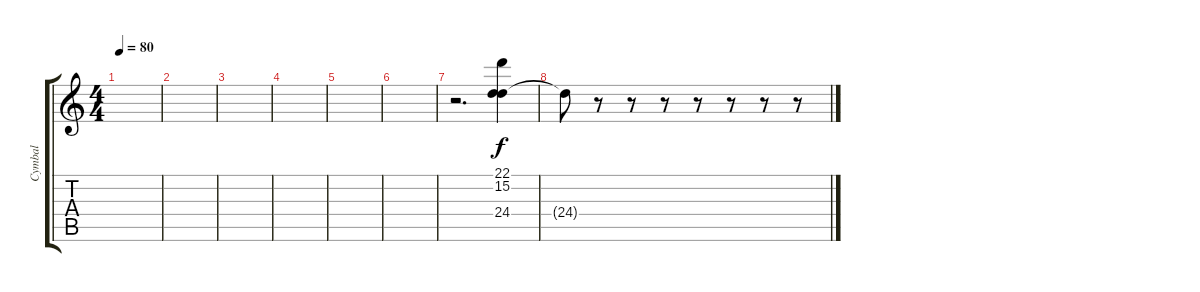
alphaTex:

\track ("Cymbal" "Cymbal") {instrument reversecymbal}
\staff {score tabs}
\tuning (E4 B3 G3 D3 A2 E2) {hide}
\ts (4 4)
\tempo 80
\clef g2
\ks c
|
|
|
|
|
|
r.2{d} (22.1 15.2 24.4).4 |
24.4{t}.8 r.8 r.8 r.8 r.8 r.8 r.8 r.8
